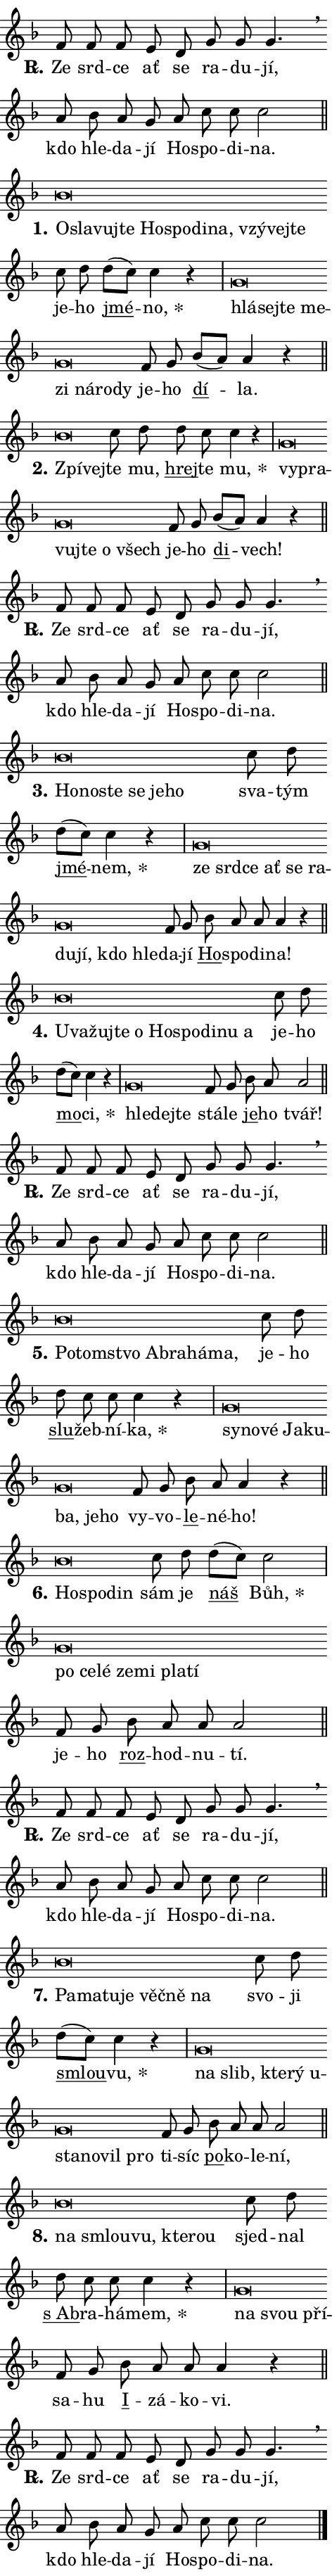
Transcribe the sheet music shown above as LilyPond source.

\version "2.24.0"
\header { tagline = "" }
\paper {
  indent = 0\cm
  top-margin = 0\cm
  right-margin = 0.13\cm % to fit lyric hyphens
  bottom-margin = 0\cm
  left-margin = 0\cm
  paper-width = 8\cm
  page-breaking = #ly:one-page-breaking
  system-system-spacing.basic-distance = #11
  score-system-spacing.basic-distance = #11
  ragged-last = ##f
}


%% Author: Thomas Morley
%% https://lists.gnu.org/archive/html/lilypond-user/2020-05/msg00002.html
#(define (line-position grob)
"Returns position of @var[grob} in current system:
   @code{'start}, if at first time-step
   @code{'end}, if at last time-step
   @code{'middle} otherwise
"
  (let* ((col (ly:item-get-column grob))
         (ln (ly:grob-object col 'left-neighbor))
         (rn (ly:grob-object col 'right-neighbor))
         (col-to-check-left (if (ly:grob? ln) ln col))
         (col-to-check-right (if (ly:grob? rn) rn col))
         (break-dir-left
           (and
             (ly:grob-property col-to-check-left 'non-musical #f)
             (ly:item-break-dir col-to-check-left)))
         (break-dir-right
           (and
             (ly:grob-property col-to-check-right 'non-musical #f)
             (ly:item-break-dir col-to-check-right))))
        (cond ((eqv? 1 break-dir-left) 'start)
              ((eqv? -1 break-dir-right) 'end)
              (else 'middle))))

#(define (tranparent-at-line-position vctor)
  (lambda (grob)
  "Relying on @code{line-position} select the relevant enry from @var{vctor}.
Used to determine transparency,"
    (case (line-position grob)
      ((end) (not (vector-ref vctor 0)))
      ((middle) (not (vector-ref vctor 1)))
      ((start) (not (vector-ref vctor 2))))))

noteHeadBreakVisibility =
#(define-music-function (break-visibility)(vector?)
"Makes @code{NoteHead}s transparent relying on @var{break-visibility}"
#{
  \override NoteHead.transparent =
    #(tranparent-at-line-position break-visibility)
#})

#(define delete-ledgers-for-transparent-note-heads
  (lambda (grob)
    "Reads whether a @code{NoteHead} is transparent.
If so this @code{NoteHead} is removed from @code{'note-heads} from
@var{grob}, which is supposed to be @code{LedgerLineSpanner}.
As a result ledgers are not printed for this @code{NoteHead}"
    (let* ((nhds-array (ly:grob-object grob 'note-heads))
           (nhds-list
             (if (ly:grob-array? nhds-array)
                 (ly:grob-array->list nhds-array)
                 '()))
           ;; Relies on the transparent-property being done before
           ;; Staff.LedgerLineSpanner.after-line-breaking is executed.
           ;; This is fragile ...
           (to-keep
             (remove
               (lambda (nhd)
                 (ly:grob-property nhd 'transparent #f))
               nhds-list)))
      ;; TODO find a better method to iterate over grob-arrays, similiar
      ;; to filter/remove etc for lists
      ;; For now rebuilt from scratch
      (set! (ly:grob-object grob 'note-heads)  '())
      (for-each
        (lambda (nhd)
          (ly:pointer-group-interface::add-grob grob 'note-heads nhd))
        to-keep))))

squashNotes = {
  \override NoteHead.X-extent = #'(-0.2 . 0.2)
  \override NoteHead.Y-extent = #'(-0.75 . 0)
  \override NoteHead.stencil =
    #(lambda (grob)
       (let ((pos (ly:grob-property grob 'staff-position)))
         (begin
           (if (< pos -7) (display "ERROR: Lower brevis then expected\n") (display ""))
           (if (<= pos -6) ly:text-interface::print ly:note-head::print))))
}
unSquashNotes = {
  \revert NoteHead.X-extent
  \revert NoteHead.Y-extent
  \revert NoteHead.stencil
}

hideNotes = \noteHeadBreakVisibility #begin-of-line-visible
unHideNotes = \noteHeadBreakVisibility #all-visible

% work-around for resetting accidentals
% https://lilypond.org/doc/v2.23/Documentation/notation/displaying-rhythms#unmetered-music
cadenzaMeasure = {
  \cadenzaOff
  \partial 1024 s1024
  \cadenzaOn
}

#(define-markup-command (accent layout props text) (markup?)
  "Underline accented syllable"
  (interpret-markup layout props
    #{\markup \override #'(offset . 4.3) \underline { #text }#}))

responsum = \markup \concat {
  "R" \hspace #-1.05 \path #0.1 #'((moveto 0 0.07) (lineto 0.9 0.8)) \hspace #0.05 "."
}

spaceSize = #0.6828661417322834 % exact space size for TeX Gyre Schola

\layout {
  \context {
    \Staff
    \remove "Time_signature_engraver"
    \override LedgerLineSpanner.after-line-breaking = #delete-ledgers-for-transparent-note-heads
  }
  \context {
    \Lyrics {
      \override LyricSpace.minimum-distance = \spaceSize
      \override LyricText.font-name = #"TeX Gyre Schola"
      \override LyricText.font-size = 1
      \override StanzaNumber.font-name = #"TeX Gyre Schola Bold"
      \override StanzaNumber.font-size = 1
    }
  }
  \context {
    \Score 
    \override NoteHead.text =
      #(lambda (grob) 
        (let ((pos (ly:grob-property grob 'staff-position)))
          #{\markup {
            \combine
              \halign #-0.55 \raise #(if (= pos -6) 0 0.5) \override #'(thickness . 2) \draw-line #'(3.2 . 0)
              \musicglyph "noteheads.sM1"
          }#}))
  }
}

% magnetic-lyrics.ily
%
%   written by
%     Jean Abou Samra <jean@abou-samra.fr>
%     Werner Lemberg <wl@gnu.org>
%
%   adapted by
%     Jiri Hon <jiri.hon@gmail.com>
%
% Version 2022-Apr-15

% https://www.mail-archive.com/lilypond-user@gnu.org/msg149350.html

#(define (Left_hyphen_pointer_engraver context)
   "Collect syllable-hyphen-syllable occurrences in lyrics and store
them in properties.  This engraver only looks to the left.  For
example, if the lyrics input is @code{foo -- bar}, it does the
following.

@itemize @bullet
@item
Set the @code{text} property of the @code{LyricHyphen} grob between
@q{foo} and @q{bar} to @code{foo}.

@item
Set the @code{left-hyphen} property of the @code{LyricText} grob with
text @q{foo} to the @code{LyricHyphen} grob between @q{foo} and
@q{bar}.
@end itemize

Use this auxiliary engraver in combination with the
@code{lyric-@/text::@/apply-@/magnetic-@/offset!} hook."
   (let ((hyphen #f)
         (text #f))
     (make-engraver
      (acknowledgers
       ((lyric-syllable-interface engraver grob source-engraver)
        (set! text grob)))
      (end-acknowledgers
       ((lyric-hyphen-interface engraver grob source-engraver)
        ;(when (not (grob::has-interface grob 'lyric-space-interface))
          (set! hyphen grob)));)
      ((stop-translation-timestep engraver)
       (when (and text hyphen)
         (ly:grob-set-object! text 'left-hyphen hyphen))
       (set! text #f)
       (set! hyphen #f)))))

#(define (lyric-text::apply-magnetic-offset! grob)
   "If the space between two syllables is less than the value in
property @code{LyricText@/.details@/.squash-threshold}, move the right
syllable to the left so that it gets concatenated with the left
syllable.

Use this function as a hook for
@code{LyricText@/.after-@/line-@/breaking} if the
@code{Left_@/hyphen_@/pointer_@/engraver} is active."
   (let ((hyphen (ly:grob-object grob 'left-hyphen #f)))
     (when hyphen
       (let ((left-text (ly:spanner-bound hyphen LEFT)))
         (when (grob::has-interface left-text 'lyric-syllable-interface)
           (let* ((common (ly:grob-common-refpoint grob left-text X))
                  (this-x-ext (ly:grob-extent grob common X))
                  (left-x-ext
                   (begin
                     ;; Trigger magnetism for left-text.
                     (ly:grob-property left-text 'after-line-breaking)
                     (ly:grob-extent left-text common X)))
                  ;; `delta` is the gap width between two syllables.
                  (delta (- (interval-start this-x-ext)
                            (interval-end left-x-ext)))
                  (details (ly:grob-property grob 'details))
                  (threshold (assoc-get 'squash-threshold details 0.2)))
             (when (< delta threshold)
               (let* (;; We have to manipulate the input text so that
                      ;; ligatures crossing syllable boundaries are not
                      ;; disabled.  For languages based on the Latin
                      ;; script this is essentially a beautification.
                      ;; However, for non-Western scripts it can be a
                      ;; necessity.
                      (lt (ly:grob-property left-text 'text))
                      (rt (ly:grob-property grob 'text))
                      (is-space (grob::has-interface hyphen 'lyric-space-interface))
                      (space (if is-space " " ""))
                      (extra-delta (if is-space spaceSize 0))
                      ;; Append new syllable.
                      (ltrt-space (if (and (string? lt) (string? rt))
                                (string-append lt space rt)
                                (make-concat-markup (list lt space rt))))
                      ;; Right-align `ltrt` to the right side.
                      (ltrt-space-markup (grob-interpret-markup
                               grob
                               (make-translate-markup
                                (cons (interval-length this-x-ext) 0)
                                (make-right-align-markup ltrt-space)))))
                 (begin
                   ;; Don't print `left-text`.
                   (ly:grob-set-property! left-text 'stencil #f)
                   ;; Set text and stencil (which holds all collected
                   ;; syllables so far) and shift it to the left.
                   (ly:grob-set-property! grob 'text ltrt-space)
                   (ly:grob-set-property! grob 'stencil ltrt-space-markup)
                   (ly:grob-translate-axis! grob (- (- delta extra-delta)) X))))))))))


#(define (lyric-hyphen::displace-bounds-first grob)
   ;; Make very sure this callback isn't triggered too early.
   (let ((left (ly:spanner-bound grob LEFT))
         (right (ly:spanner-bound grob RIGHT)))
     (ly:grob-property left 'after-line-breaking)
     (ly:grob-property right 'after-line-breaking)
     (ly:lyric-hyphen::print grob)))

squashThreshold = #0.4

\layout {
  \context {
    \Lyrics
    \consists #Left_hyphen_pointer_engraver
    \override LyricText.after-line-breaking =
      #lyric-text::apply-magnetic-offset!
    \override LyricHyphen.stencil = #lyric-hyphen::displace-bounds-first
    \override LyricText.details.squash-threshold = \squashThreshold
    \override LyricHyphen.minimum-distance = 0
    \override LyricHyphen.minimum-length = \squashThreshold
  }
}

squashText = \override LyricText.details.squash-threshold = 9999
unSquashText = \override LyricText.details.squash-threshold = \squashThreshold

leftText = \override LyricText.self-alignment-X = #LEFT
unLeftText = \revert LyricText.self-alignment-X

starOffset = #(lambda (grob) 
                (let ((x_offset (ly:self-alignment-interface::aligned-on-x-parent grob)))
                  (if (= x_offset 0) 0 (+ x_offset 1.2))))

star = #(define-music-function (syllable)(string?)
"Append star separator at the end of a syllable"
#{
  \once \override LyricText.X-offset = #starOffset
  \lyricmode { \markup {
    #syllable
    \override #'((font-name . "TeX Gyre Schola Bold")) \hspace #0.2 \lower #0.65 \larger "*"
  } }
#})

starAccent = #(define-music-function (syllable)(string?)
"Append star separator at the end of a syllable and make accent"
#{
  \once \override LyricText.X-offset = #starOffset
  \lyricmode { \markup {
    \accent #syllable
    \override #'((font-name . "TeX Gyre Schola Bold")) \hspace #0.2 \lower #0.65 \larger "*"
  } }
#})

breath = #(define-music-function (syllable)(string?)
"Append breathing indicator at the end of a syllable"
#{
  \lyricmode { \markup { #syllable "+" } }
#})

optionalBreath = #(define-music-function (syllable)(string?)
"Append optional breathing indicator at the end of a syllable"
#{
  \lyricmode { \markup { #syllable "(+)" } }
#})


\score {
    <<
        \new Voice = "melody" { \cadenzaOn \key f \major \relative { f'8 f f e d g g g4. \breathe \bar "" a8 bes a g \bar "" a c c c2 \cadenzaMeasure \bar "||" \break } }
        \new Lyrics \lyricsto "melody" { \lyricmode { \set stanza = \responsum
Ze srd -- ce ať se ra -- du -- jí, kdo hle -- da -- jí Ho -- spo -- di -- na. } }
    >>
    \layout {}
}

\score {
    <<
        \new Voice = "melody" { \cadenzaOn \key f \major \relative { \squashNotes bes'\breve*1/16 \hideNotes \breve*1/16 \bar "" \breve*1/16 \bar "" \breve*1/16 \bar "" \breve*1/16 \bar "" \breve*1/16 \bar "" \breve*1/16 \bar "" \breve*1/16 \bar "" \breve*1/16 \bar "" \breve*1/16 \breve*1/16 \bar "" \unHideNotes \unSquashNotes c8 d \bar "" d[( c)] c4 r \cadenzaMeasure \bar "|" \squashNotes g\breve*1/16 \hideNotes \breve*1/16 \bar "" \breve*1/16 \bar "" \breve*1/16 \bar "" \breve*1/16 \bar "" \breve*1/16 \bar "" \breve*1/16 \breve*1/16 \bar "" \unHideNotes \unSquashNotes f8 g \bar "" bes[( a)] a4 r \cadenzaMeasure \bar "||" \break } }
        \new Lyrics \lyricsto "melody" { \lyricmode { \set stanza = "1."
\leftText O -- \squashText sla -- vuj -- te Ho -- spo -- di -- na, vzý -- vej -- te \unLeftText \unSquashText je -- ho \markup \accent jmé -- \star no, \leftText hlá -- \squashText sej -- te me -- zi ná -- ro -- dy \unLeftText \unSquashText je -- ho \markup \accent dí -- la. } }
    >>
    \layout {}
}

\score {
    <<
        \new Voice = "melody" { \cadenzaOn \key f \major \relative { \squashNotes bes'\breve*1/16 \hideNotes \breve*1/16 \bar "" \unHideNotes \unSquashNotes c8 d \bar "" d c c4 r \cadenzaMeasure \bar "|" \squashNotes g\breve*1/16 \hideNotes \breve*1/16 \bar "" \breve*1/16 \bar "" \breve*1/16 \bar "" \breve*1/16 \breve*1/16 \bar "" \unHideNotes \unSquashNotes f8 g \bar "" bes[( a)] a4 r \cadenzaMeasure \bar "||" \break } }
        \new Lyrics \lyricsto "melody" { \lyricmode { \set stanza = "2."
\leftText Zpí -- \squashText vej -- \unLeftText \unSquashText te mu, \markup \accent hrej -- te \star mu, \leftText vy -- \squashText pra -- vuj -- te o všech \unLeftText \unSquashText je -- ho \markup \accent di -- vech! } }
    >>
    \layout {}
}

\score {
    <<
        \new Voice = "melody" { \cadenzaOn \key f \major \relative { f'8 f f e d g g g4. \breathe \bar "" a8 bes a g \bar "" a c c c2 \cadenzaMeasure \bar "||" \break } }
        \new Lyrics \lyricsto "melody" { \lyricmode { \set stanza = \responsum
Ze srd -- ce ať se ra -- du -- jí, kdo hle -- da -- jí Ho -- spo -- di -- na. } }
    >>
    \layout {}
}

\score {
    <<
        \new Voice = "melody" { \cadenzaOn \key f \major \relative { \squashNotes bes'\breve*1/16 \hideNotes \breve*1/16 \bar "" \breve*1/16 \bar "" \breve*1/16 \bar "" \breve*1/16 \breve*1/16 \bar "" \unHideNotes \unSquashNotes c8 d \bar "" d[( c)] c4 r \cadenzaMeasure \bar "|" \squashNotes g\breve*1/16 \hideNotes \breve*1/16 \bar "" \breve*1/16 \bar "" \breve*1/16 \bar "" \breve*1/16 \bar "" \breve*1/16 \bar "" \breve*1/16 \bar "" \breve*1/16 \bar "" \breve*1/16 \breve*1/16 \bar "" \unHideNotes \unSquashNotes f8 g \bar "" bes a a a4 r \cadenzaMeasure \bar "||" \break } }
        \new Lyrics \lyricsto "melody" { \lyricmode { \set stanza = "3."
\leftText Ho -- \squashText no -- ste se je -- ho \unLeftText \unSquashText sva -- tým \markup \accent jmé -- \star nem, \leftText ze \squashText srd -- ce ať se ra -- du -- jí, kdo hle -- \unLeftText \unSquashText da -- jí \markup \accent Ho -- spo -- di -- na! } }
    >>
    \layout {}
}

\score {
    <<
        \new Voice = "melody" { \cadenzaOn \key f \major \relative { \squashNotes bes'\breve*1/16 \hideNotes \breve*1/16 \bar "" \breve*1/16 \bar "" \breve*1/16 \bar "" \breve*1/16 \bar "" \breve*1/16 \bar "" \breve*1/16 \bar "" \breve*1/16 \bar "" \breve*1/16 \breve*1/16 \bar "" \unHideNotes \unSquashNotes c8 d \bar "" d[( c)] c4 r \cadenzaMeasure \bar "|" \squashNotes g\breve*1/16 \hideNotes \breve*1/16 \breve*1/16 \bar "" \unHideNotes \unSquashNotes f8 g \bar "" bes a a2 \cadenzaMeasure \bar "||" \break } }
        \new Lyrics \lyricsto "melody" { \lyricmode { \set stanza = "4."
\leftText U -- \squashText va -- žuj -- te o Ho -- spo -- di -- nu a \unLeftText \unSquashText je -- ho \markup \accent mo -- \star ci, \leftText hle -- \squashText dej -- te \unLeftText \unSquashText stá -- le \markup \accent je -- ho tvář! } }
    >>
    \layout {}
}

\score {
    <<
        \new Voice = "melody" { \cadenzaOn \key f \major \relative { f'8 f f e d g g g4. \breathe \bar "" a8 bes a g \bar "" a c c c2 \cadenzaMeasure \bar "||" \break } }
        \new Lyrics \lyricsto "melody" { \lyricmode { \set stanza = \responsum
Ze srd -- ce ať se ra -- du -- jí, kdo hle -- da -- jí Ho -- spo -- di -- na. } }
    >>
    \layout {}
}

\score {
    <<
        \new Voice = "melody" { \cadenzaOn \key f \major \relative { \squashNotes bes'\breve*1/16 \hideNotes \breve*1/16 \bar "" \breve*1/16 \bar "" \breve*1/16 \bar "" \breve*1/16 \bar "" \breve*1/16 \breve*1/16 \bar "" \unHideNotes \unSquashNotes c8 d \bar "" d c c c4 r \cadenzaMeasure \bar "|" \squashNotes g\breve*1/16 \hideNotes \breve*1/16 \bar "" \breve*1/16 \bar "" \breve*1/16 \bar "" \breve*1/16 \bar "" \breve*1/16 \bar "" \breve*1/16 \breve*1/16 \bar "" \unHideNotes \unSquashNotes f8 g \bar "" bes a a4 r \cadenzaMeasure \bar "||" \break } }
        \new Lyrics \lyricsto "melody" { \lyricmode { \set stanza = "5."
\leftText Po -- \squashText tom -- stvo Ab -- ra -- há -- ma, \unLeftText \unSquashText je -- ho \markup \accent slu -- žeb -- ní -- \star ka, \leftText sy -- \squashText no -- vé Ja -- ku -- ba, je -- ho \unLeftText \unSquashText vy -- vo -- \markup \accent le -- né -- ho! } }
    >>
    \layout {}
}

\score {
    <<
        \new Voice = "melody" { \cadenzaOn \key f \major \relative { \squashNotes bes'\breve*1/16 \hideNotes \breve*1/16 \breve*1/16 \bar "" \unHideNotes \unSquashNotes c8 d \bar "" d[( c)] c2 \cadenzaMeasure \bar "|" \squashNotes g\breve*1/16 \hideNotes \breve*1/16 \bar "" \breve*1/16 \bar "" \breve*1/16 \bar "" \breve*1/16 \bar "" \breve*1/16 \breve*1/16 \bar "" \unHideNotes \unSquashNotes f8 g \bar "" bes a a a2 \cadenzaMeasure \bar "||" \break } }
        \new Lyrics \lyricsto "melody" { \lyricmode { \set stanza = "6."
\leftText Ho -- \squashText spo -- din \unLeftText \unSquashText sám je \markup \accent náš \star Bůh, \leftText po \squashText ce -- lé ze -- mi pla -- tí \unLeftText \unSquashText je -- ho \markup \accent roz -- hod -- nu -- tí. } }
    >>
    \layout {}
}

\score {
    <<
        \new Voice = "melody" { \cadenzaOn \key f \major \relative { f'8 f f e d g g g4. \breathe \bar "" a8 bes a g \bar "" a c c c2 \cadenzaMeasure \bar "||" \break } }
        \new Lyrics \lyricsto "melody" { \lyricmode { \set stanza = \responsum
Ze srd -- ce ať se ra -- du -- jí, kdo hle -- da -- jí Ho -- spo -- di -- na. } }
    >>
    \layout {}
}

\score {
    <<
        \new Voice = "melody" { \cadenzaOn \key f \major \relative { \squashNotes bes'\breve*1/16 \hideNotes \breve*1/16 \bar "" \breve*1/16 \bar "" \breve*1/16 \bar "" \breve*1/16 \bar "" \breve*1/16 \breve*1/16 \bar "" \unHideNotes \unSquashNotes c8 d \bar "" d[( c)] c4 r \cadenzaMeasure \bar "|" \squashNotes g\breve*1/16 \hideNotes \breve*1/16 \bar "" \breve*1/16 \bar "" \breve*1/16 \bar "" \breve*1/16 \bar "" \breve*1/16 \bar "" \breve*1/16 \bar "" \breve*1/16 \breve*1/16 \bar "" \unHideNotes \unSquashNotes f8 g \bar "" bes a a a2 \cadenzaMeasure \bar "||" \break } }
        \new Lyrics \lyricsto "melody" { \lyricmode { \set stanza = "7."
\leftText Pa -- \squashText ma -- tu -- je věč -- ně na \unLeftText \unSquashText svo -- ji \markup \accent smlou -- \star vu, \leftText na \squashText slib, kte -- rý u -- sta -- no -- vil pro \unLeftText \unSquashText ti -- síc \markup \accent po -- ko -- le -- ní, } }
    >>
    \layout {}
}

\score {
    <<
        \new Voice = "melody" { \cadenzaOn \key f \major \relative { \squashNotes bes'\breve*1/16 \hideNotes \breve*1/16 \bar "" \breve*1/16 \bar "" \breve*1/16 \breve*1/16 \bar "" \unHideNotes \unSquashNotes c8 d \bar "" d c c c4 r \cadenzaMeasure \bar "|" \squashNotes g\breve*1/16 \hideNotes \breve*1/16 \breve*1/16 \bar "" \unHideNotes \unSquashNotes f8 g \bar "" bes a a a4 r \cadenzaMeasure \bar "||" \break } }
        \new Lyrics \lyricsto "melody" { \lyricmode { \set stanza = "8."
\leftText na \squashText smlou -- vu, kte -- rou \unLeftText \unSquashText sjed -- nal \markup \accent "s Ab" -- ra -- há -- \star mem, \leftText na \squashText svou pří -- \unLeftText \unSquashText sa -- hu \markup \accent I -- zá -- ko -- vi. } }
    >>
    \layout {}
}

\score {
    <<
        \new Voice = "melody" { \cadenzaOn \key f \major \relative { f'8 f f e d g g g4. \breathe \bar "" a8 bes a g \bar "" a c c c2 \cadenzaMeasure \bar "||" \break } \bar "|." }
        \new Lyrics \lyricsto "melody" { \lyricmode { \set stanza = \responsum
Ze srd -- ce ať se ra -- du -- jí, kdo hle -- da -- jí Ho -- spo -- di -- na. } }
    >>
    \layout {}
}
